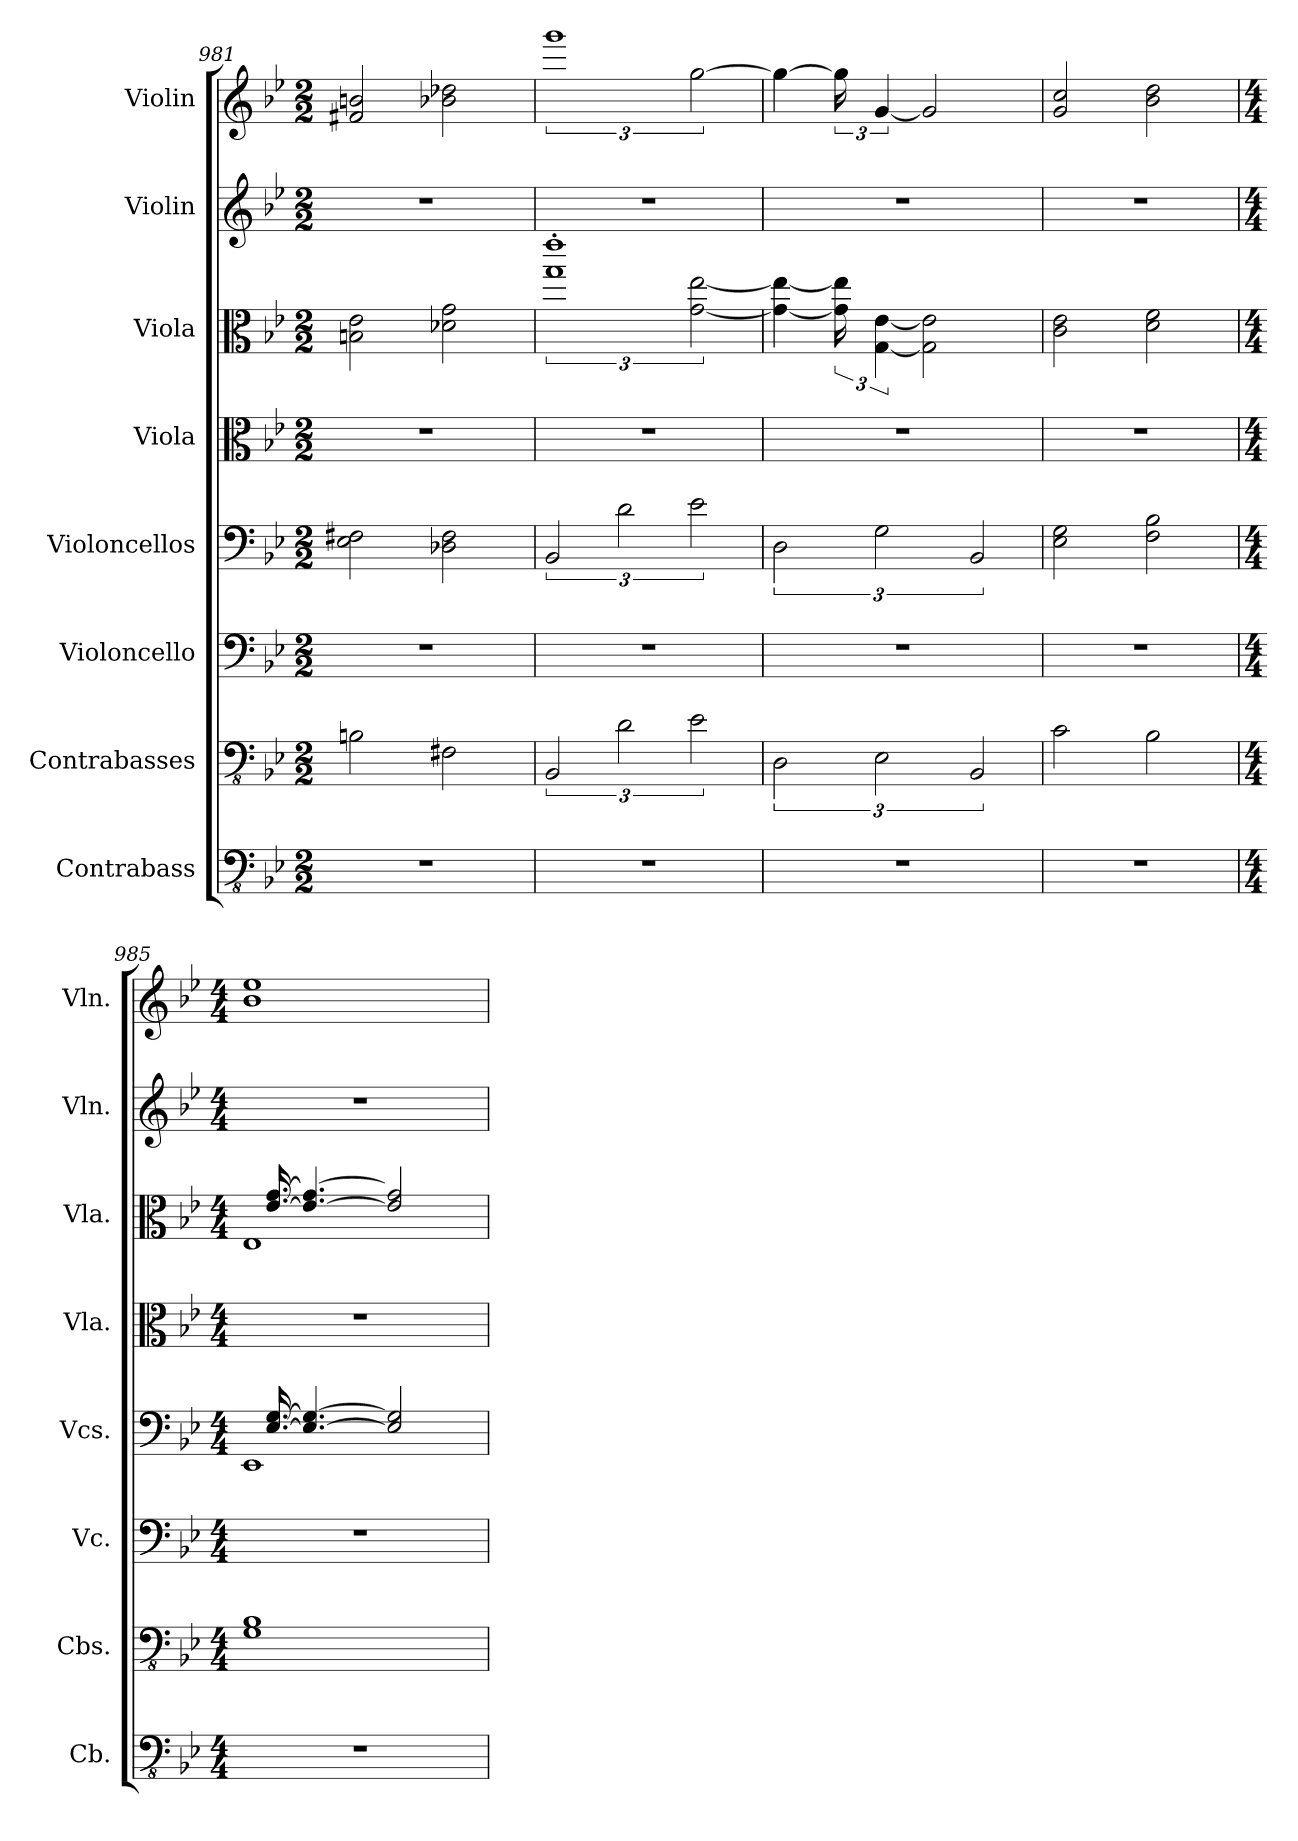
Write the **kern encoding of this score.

**kern	**kern	**kern	**kern	**kern	**kern	**kern	**kern
*part8	*part7	*part6	*part5	*part4	*part3	*part2	*part1
*staff8	*staff7	*staff6	*staff5	*staff4	*staff3	*staff2	*staff1
*I"Contrabass	*I"Contrabasses	*I"Violoncello	*I"Violoncellos	*I"Viola	*I"Viola	*I"Violin	*I"Violin
*I'Cb.	*I'Cbs.	*I'Vc.	*I'Vcs.	*I'Vla.	*I'Vla.	*I'Vln.	*I'Vln.
*clefFv4	*clefFv4	*clefF4	*clefF4	*clefC3	*clefC3	*clefG2	*clefG2
*ITrd7c12	*	*	*	*	*	*	*
*k[b-e-]	*k[b-e-]	*k[b-e-]	*k[b-e-]	*k[b-e-]	*k[b-e-]	*k[b-e-]	*k[b-e-]
*M2/2	*M2/2	*M2/2	*M2/2	*M2/2	*M2/2	*M2/2	*M2/2
*MM143	*MM143	*MM143	*MM143	*MM143	*MM143	*MM143	*MM143
=981	=981	=981	=981	=981	=981	=981	=981
1r	2BBn\	1r	2E-\ 2F#X\	1r	2Bn\ 2e-\	1r	2f#X/ 2bn/
.	2FF#X\	.	2D-X\ 2F#\	.	2d-X\ 2g\	.	2b-X\ 2dd-X\
=982	=982	=982	=982	=982	=982	=982	=982
*	*	*	*	*	*^	*	*
1r	3BBB-/	1r	3BB-/	1r	1eee-'	3%2gg	1r	3%2ggg
.	3D\	.	3d\	.	.	.	.	.
.	3E-\	.	3e-\	.	.	[3g\ [3ee-\	.	[3gg\
=983	=983	=983	=983	=983	=983	=983	=983	=983
1r	3DD\	1r	3D\	1r	1ryy	4g\_ 4ee-\_	1r	4gg\_
.	.	.	.	.	.	24g\] 24ee-\]	.	24gg\]
.	.	.	.	.	.	24ryy	.	24ryy
.	3EE-\	.	3G\	.	.	[6G\ [6e-\	.	[6g/
.	.	.	.	.	.	2G\] 2e-\]	.	2g/]
.	3BBB-/	.	3BB-/	.	.	.	.	.
*	*	*	*	*	*v	*v	*	*
=984	=984	=984	=984	=984	=984	=984	=984
*	*	*	*	*	*	*	*MM143
1r	2C\	1r	2E-\ 2G\	1r	2c\ 2e-\	1r	2g/ 2cc/
.	2BB-\	.	2F\ 2B-\	.	2d\ 2f\	.	2b-\ 2dd\
=985	=985	=985	=985	=985	=985	=985	=985
*M4/4	*M4/4	*M4/4	*M4/4	*M4/4	*M4/4	*M4/4	*M4/4
*	*	*	*^	*	*^	*	*
1r	1GG 1BB-	1r	32ryy	1EE-	1r	32ryy	1E-	1r	1b- 1ee-
.	.	.	[16.E-/ [16.G/	.	.	[16.e-/ [16.g/	.	.	.
.	.	.	4.E-/_ 4.G/_	.	.	4.e-/_ 4.g/_	.	.	.
.	.	.	2E-/] 2G/]	.	.	2e-/] 2g/]	.	.	.
*	*	*	*v	*v	*	*v	*v	*	*
=	=	=	=	=	=	=	=
*-	*-	*-	*-	*-	*-	*-	*-
